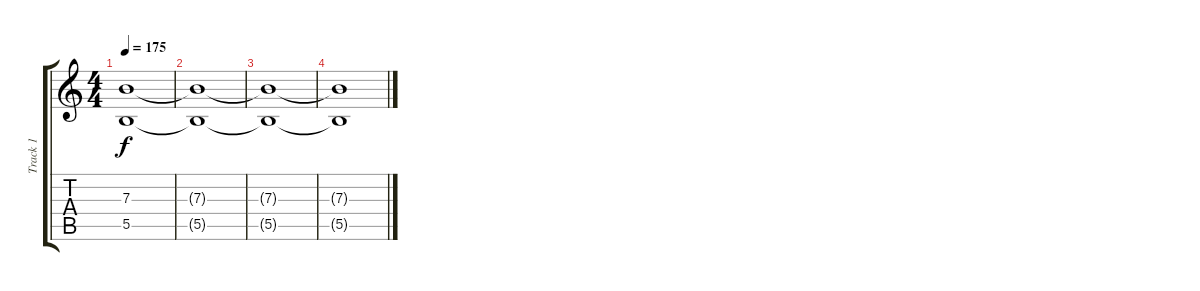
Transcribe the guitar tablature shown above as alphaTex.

\track ("Track 1" "Track 1") {instrument distortionguitar}
\staff {score tabs}
\tuning (Db4 Ab3 E3 B2 Gb2 B1) {hide}
\ts (4 4)
\tempo 175
\clef g2
\ks c
(7.3{t} 5.5{t}).1{dy f} |
(7.3{t} 5.5{t}).1{volume 0} |
(7.3{t} 5.5{t}).1 |
(7.3{t} 5.5{t}).1
